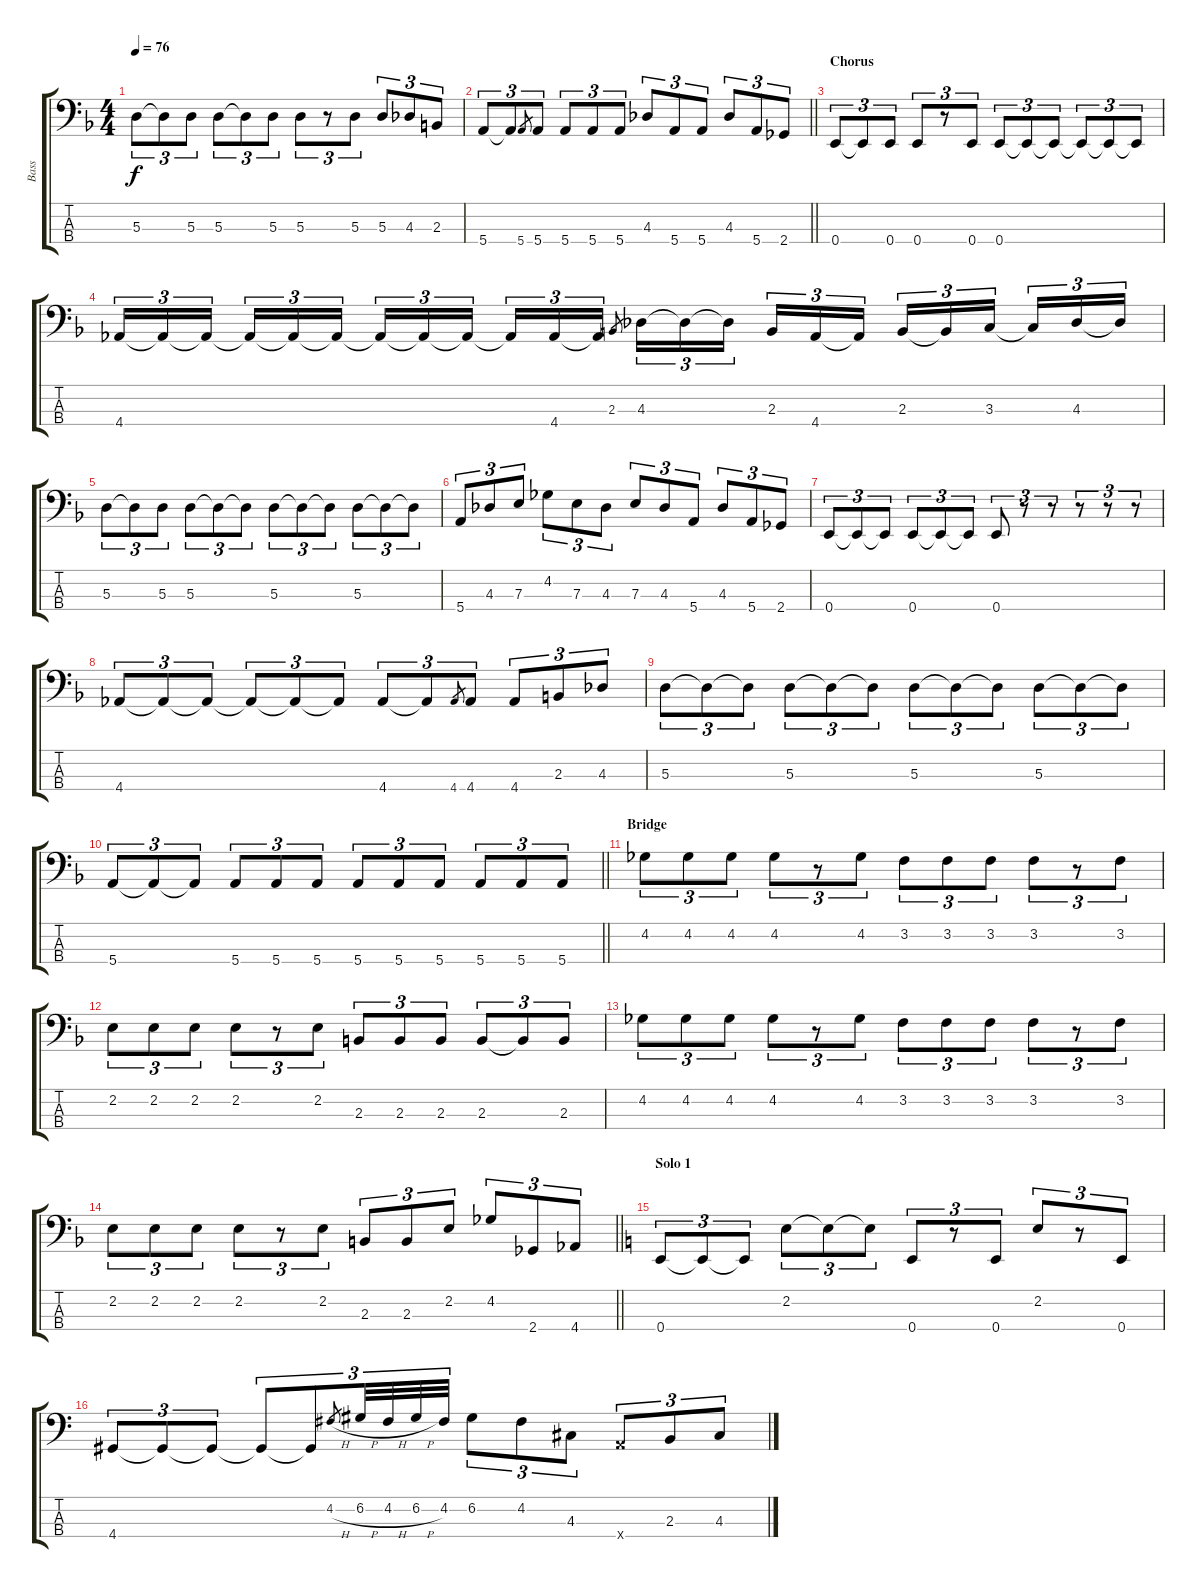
\track ("Bass" "Bass") {instrument electricbassfinger}
\staff {score tabs}
\tuning (G2 D2 A1 E1) {hide}
\ts (4 4)
\tempo 76
\clef f4
\ks f
5.3.8{tu (3 2) dy f} 5.3{t}.8{tu (3 2)} 5.3.8{tu (3 2)} 5.3.8{tu (3 2)} 5.3{t}.8{tu (3 2)} 5.3.8{tu (3 2)} 5.3.8{tu (3 2)} r.8{tu (3 2)} 5.3.8{tu (3 2)} 5.3.8{tu (3 2)} 4.3.8{tu (3 2)} 2.3.8{tu (3 2)} |
\barLineRight lightlight
5.4.8{tu (3 2)} 5.4{t}.8{tu (3 2)} 5.4.8{gr} 5.4.8{tu (3 2)} 5.4.8{tu (3 2)} 5.4.8{tu (3 2)} 5.4.8{tu (3 2)} 4.3.8{tu (3 2)} 5.4.8{tu (3 2)} 5.4.8{tu (3 2)} 4.3.8{tu (3 2)} 5.4.8{tu (3 2)} 2.4.8{tu (3 2)} |
\section ("" "Chorus")
0.4.8{tu (3 2)} 0.4{t}.8{tu (3 2)} 0.4.8{tu (3 2)} 0.4.8{tu (3 2)} r.8{tu (3 2)} 0.4.8{tu (3 2)} 0.4.8{tu (3 2)} 0.4{t}.8{tu (3 2)} 0.4{t}.8{tu (3 2)} 0.4{t}.8{tu (3 2)} 0.4{t}.8{tu (3 2)} 0.4{t}.8{tu (3 2)} |
4.4.16{tu (3 2)} 4.4{t}.16{tu (3 2)} 4.4{t}.16{tu (3 2) beam splitsecondary} 4.4{t}.16{tu (3 2)} 4.4{t}.16{tu (3 2)} 4.4{t}.16{tu (3 2)} 4.4{t}.16{tu (3 2)} 4.4{t}.16{tu (3 2)} 4.4{t}.16{tu (3 2) beam splitsecondary} 4.4{t}.16{tu (3 2)} 4.4.16{tu (3 2)} 4.4{t}.16{tu (3 2)} 2.3.8{gr} 4.3.16{tu (3 2)} 4.3{t}.16{tu (3 2)} 4.3{t}.16{tu (3 2) beam splitsecondary} 2.3.16{tu (3 2)} 4.4.16{tu (3 2)} 4.4{t}.16{tu (3 2)} 2.3.16{tu (3 2)} 2.3{t}.16{tu (3 2)} 3.3.16{tu (3 2) beam splitsecondary} 3.3{t}.16{tu (3 2)} 4.3.16{tu (3 2)} 4.3{t}.16{tu (3 2)} |
5.3.8{tu (3 2)} 5.3{t}.8{tu (3 2)} 5.3.8{tu (3 2)} 5.3.8{tu (3 2)} 5.3{t}.8{tu (3 2)} 5.3{t}.8{tu (3 2)} 5.3.8{tu (3 2)} 5.3{t}.8{tu (3 2)} 5.3{t}.8{tu (3 2)} 5.3.8{tu (3 2)} 5.3{t}.8{tu (3 2)} 5.3{t}.8{tu (3 2)} |
5.4.8{tu (3 2)} 4.3.8{tu (3 2)} 7.3.8{tu (3 2)} 4.2.8{tu (3 2)} 7.3.8{tu (3 2)} 4.3.8{tu (3 2)} 7.3.8{tu (3 2)} 4.3.8{tu (3 2)} 5.4.8{tu (3 2)} 4.3.8{tu (3 2)} 5.4.8{tu (3 2)} 2.4.8{tu (3 2)} |
0.4.8{tu (3 2)} 0.4{t}.8{tu (3 2)} 0.4{t}.8{tu (3 2)} 0.4.8{tu (3 2)} 0.4{t}.8{tu (3 2)} 0.4{t}.8{tu (3 2)} 0.4.8{tu (3 2)} r.8{tu (3 2)} r.8{tu (3 2)} r.8{tu (3 2)} r.8{tu (3 2)} r.8{tu (3 2)} |
4.4.8{tu (3 2)} 4.4{t}.8{tu (3 2)} 4.4{t}.8{tu (3 2)} 4.4{t}.8{tu (3 2)} 4.4{t}.8{tu (3 2)} 4.4{t}.8{tu (3 2)} 4.4.8{tu (3 2)} 4.4{t}.8{tu (3 2)} 4.4.8{gr} 4.4.8{tu (3 2)} 4.4.8{tu (3 2)} 2.3.8{tu (3 2)} 4.3.8{tu (3 2)} |
5.3.8{tu (3 2)} 5.3{t}.8{tu (3 2)} 5.3{t}.8{tu (3 2)} 5.3.8{tu (3 2)} 5.3{t}.8{tu (3 2)} 5.3{t}.8{tu (3 2)} 5.3.8{tu (3 2)} 5.3{t}.8{tu (3 2)} 5.3{t}.8{tu (3 2)} 5.3.8{tu (3 2)} 5.3{t}.8{tu (3 2)} 5.3{t}.8{tu (3 2)} |
\barLineRight lightlight
5.4.8{tu (3 2)} 5.4{t}.8{tu (3 2)} 5.4{t}.8{tu (3 2)} 5.4.8{tu (3 2)} 5.4.8{tu (3 2)} 5.4.8{tu (3 2)} 5.4.8{tu (3 2)} 5.4.8{tu (3 2)} 5.4.8{tu (3 2)} 5.4.8{tu (3 2)} 5.4.8{tu (3 2)} 5.4.8{tu (3 2)} |
\section ("" "Bridge")
4.2.8{tu (3 2)} 4.2.8{tu (3 2)} 4.2.8{tu (3 2)} 4.2.8{tu (3 2)} r.8{tu (3 2)} 4.2.8{tu (3 2)} 3.2.8{tu (3 2)} 3.2.8{tu (3 2)} 3.2.8{tu (3 2)} 3.2.8{tu (3 2)} r.8{tu (3 2)} 3.2.8{tu (3 2)} |
2.2.8{tu (3 2)} 2.2.8{tu (3 2)} 2.2.8{tu (3 2)} 2.2.8{tu (3 2)} r.8{tu (3 2)} 2.2.8{tu (3 2)} 2.3.8{tu (3 2)} 2.3.8{tu (3 2)} 2.3.8{tu (3 2)} 2.3.8{tu (3 2)} 2.3{t}.8{tu (3 2)} 2.3.8{tu (3 2)} |
4.2.8{tu (3 2)} 4.2.8{tu (3 2)} 4.2.8{tu (3 2)} 4.2.8{tu (3 2)} r.8{tu (3 2)} 4.2.8{tu (3 2)} 3.2.8{tu (3 2)} 3.2.8{tu (3 2)} 3.2.8{tu (3 2)} 3.2.8{tu (3 2)} r.8{tu (3 2)} 3.2.8{tu (3 2)} |
\barLineRight lightlight
2.2.8{tu (3 2)} 2.2.8{tu (3 2)} 2.2.8{tu (3 2)} 2.2.8{tu (3 2)} r.8{tu (3 2)} 2.2.8{tu (3 2)} 2.3.8{tu (3 2)} 2.3.8{tu (3 2)} 2.2.8{tu (3 2)} 4.2.8{tu (3 2)} 2.4.8{tu (3 2)} 4.4.8{tu (3 2)} |
\section ("" "Solo 1")
\ks c
0.4.8{tu (3 2)} 0.4{t}.8{tu (3 2)} 0.4{t}.8{tu (3 2)} 2.2.8{tu (3 2)} 2.2{t}.8{tu (3 2)} 2.2{t}.8{tu (3 2)} 0.4.8{tu (3 2)} r.8{tu (3 2)} 0.4.8{tu (3 2)} 2.2.8{tu (3 2)} r.8{tu (3 2)} 0.4.8{tu (3 2)} |
4.4.8{tu (3 2)} 4.4{t}.8{tu (3 2)} 4.4{t}.8{tu (3 2)} 4.4{t}.8{tu (3 2)} 4.4{t}.8{tu (3 2)} 4.2{h}.8{gr} 6.2{h}.32{tu (3 2)} 4.2{h}.32{tu (3 2)} 6.2{h}.32{tu (3 2)} 4.2.32{tu (3 2)} 6.2.8{tu (3 2)} 4.2.8{tu (3 2)} 4.3.8{tu (3 2)} 5.4{x}.8{tu (3 2)} 2.3.8{tu (3 2)} 4.3.8{tu (3 2)}
